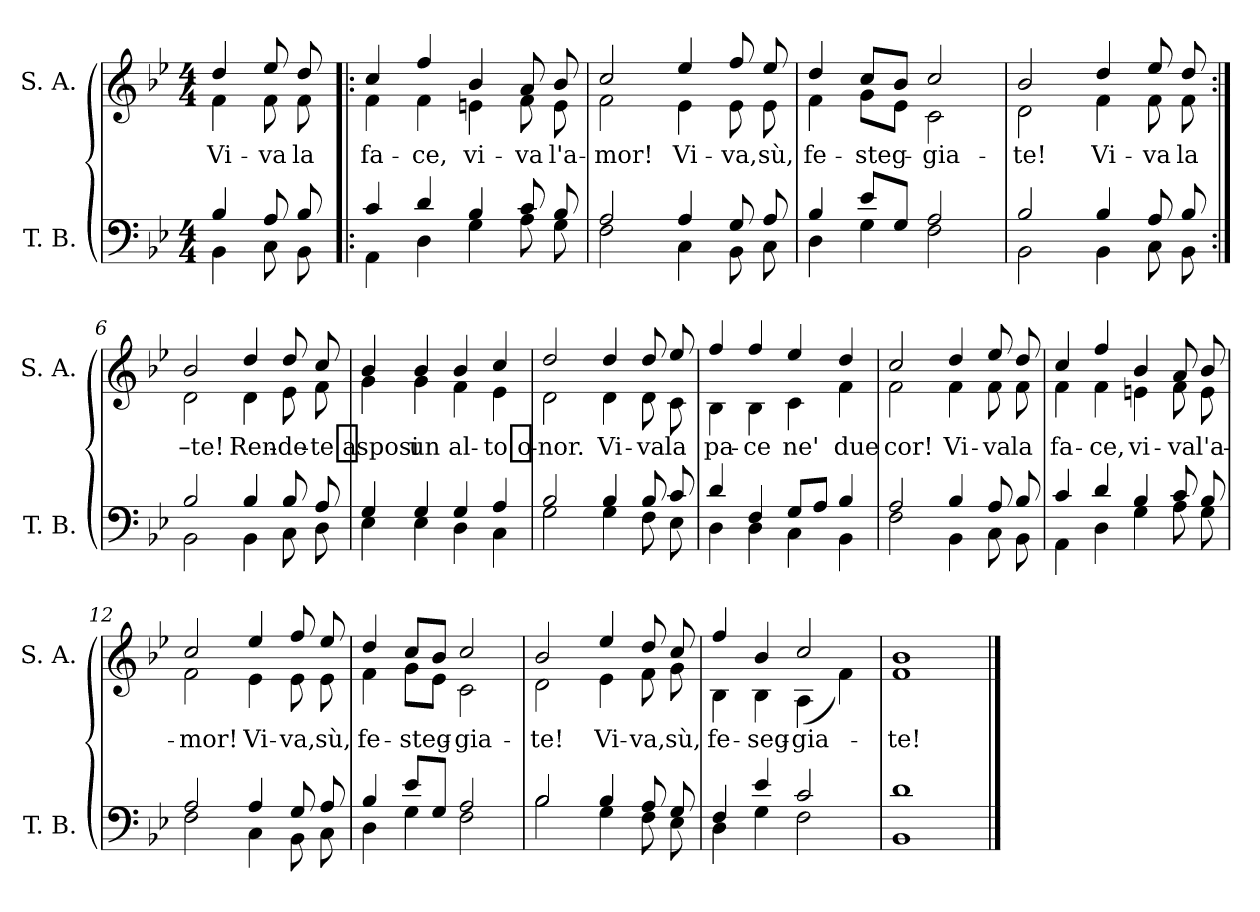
**kern	**kern	**text
*part2	*part1	*part1
*staff2	*staff1	*staff1
*I"T. B.	*I"S. A.	*
*I'T. B.	*I'S. A.	*
*clefF4	*clefG2	*
*k[b-e-]	*k[b-e-]	*
*M4/4	*M4/4	*
*MM120	*MM120	*
=1	=1	=1
*^	*^	*
!	!	!	!	!LO:LY:b
4B-/	4BB-\	4dd/	4f\	Vi-
!	!	!	!	!LO:LY:b
8A/	8C\	8ee-/	8f\	-va
!	!	!	!	!LO:LY:b
8B-/	8BB-\	8dd/	8f\	la
=2!|:	=2!|:	=2!|:	=2!|:	=2!|:
!	!	!	!	!LO:LY:b
4c/	4AA\	4cc/	4f\	fa-
!	!	!	!	!LO:LY:b
4d/	4D\	4ff/	4f\	-ce,
!	!	!	!	!LO:LY:b
4B-/	4G\	4b-/	4en\	vi-
!	!	!	!	!LO:LY:b
8c/	8A\	8a/	8f\	-va
!	!	!	!	!LO:LY:b
8B-/	8G\	8b-/	8e\	l'a-
=3	=3	=3	=3	=3
!	!	!	!	!LO:LY:b
2A/	2F\	2cc/	2f\	-mor!
!	!	!	!	!LO:LY:b
4A/	4C\	4ee-/	4e-\	Vi-
!	!	!	!	!LO:LY:b
8G/	8BB-\	8ff/	8e-\	-va,
!	!	!	!	!LO:LY:b
8A/	8C\	8ee-/	8e-\	sù,
=4	=4	=4	=4	=4
!	!	!	!	!LO:LY:b
4B-/	4D\	4dd/	4f\	fe-
!	!	!	!	!LO:LY:b
8e-/L	4G\	8cc/L	8g\L	-steg-
8G/J	.	8b-/J	8e-\J	.
!	!	!	!	!LO:LY:b
2A/	2F\	2cc/	2c\	-gia-
=5	=5	=5	=5	=5
!	!	!	!	!LO:LY:b
2B-/	2BB-\	2b-/	2d\	-te!
!	!	!	!	!LO:LY:b
4B-/	4BB-\	4dd/	4f\	Vi-
!	!	!	!	!LO:LY:b
8A/	8C\	8ee-/	8f\	-va
!	!	!	!	!LO:LY:b
8B-/	8BB-\	8dd/	8f\	la
=6:|!	=6:|!	=6:|!	=6:|!	=6:|!
!	!	!	!	!LO:LY:b
2B-/	2BB-\	2b-/	2d\	–te!
!	!	!	!	!LO:LY:b
4B-/	4BB-\	4dd/	4d\	Ren-
!	!	!	!	!LO:LY:b
8B-/	8C\	8dd/	8e-\	-de-
!	!	!	!	!LO:LY:b
8A/	8D\	8cc/	8f\	-te a
!!LO:LB:g=z	!!
=7	=7	=7	=7	=7
!	!	!	!	!LO:LY:b
4G/	4E-\	4b-/	4g\	sposi
!	!	!	!	!LO:LY:b
4G/	4E-\	4b-/	4g\	un
!	!	!	!	!LO:LY:b
4G/	4D\	4b-/	4f\	al-
!	!	!	!	!LO:LY:b
4A/	4C\	4cc/	4e-\	-to o-
=8	=8	=8	=8	=8
!	!	!	!	!LO:LY:b
2B-/	2G\	2dd/	2d\	-nor.
!	!	!	!	!LO:LY:b
4B-/	4G\	4dd/	4d\	Vi-
!	!	!	!	!LO:LY:b
8B-/	8F\	8dd/	8d\	-va
!	!	!	!	!LO:LY:b
8c/	8E-\	8ee-/	8c\	la
=9	=9	=9	=9	=9
!	!	!	!	!LO:LY:b
4d/	4D\	4ff/	4B-\	pa-
!	!	!	!	!LO:LY:b
4F/	4D\	4ff/	4B-\	-ce
!	!	!	!	!LO:LY:b
8G/L	4C\	4ee-/	4c\	ne'
8A/J	.	.	.	.
!	!	!	!	!LO:LY:b
4B-/	4BB-\	4dd/	4f\	due
=10	=10	=10	=10	=10
!	!	!	!	!LO:LY:b
2A/	2F\	2cc/	2f\	cor!
!	!	!	!	!LO:LY:b
4B-/	4BB-\	4dd/	4f\	Vi-
!	!	!	!	!LO:LY:b
8A/	8C\	8ee-/	8f\	-va
!	!	!	!	!LO:LY:b
8B-/	8BB-\	8dd/	8f\	la
=11	=11	=11	=11	=11
!	!	!	!	!LO:LY:b
4c/	4AA\	4cc/	4f\	fa-
!	!	!	!	!LO:LY:b
4d/	4D\	4ff/	4f\	-ce,
!	!	!	!	!LO:LY:b
4B-/	4G\	4b-/	4en\	vi-
!	!	!	!	!LO:LY:b
8c/	8A\	8a/	8f\	-va
!	!	!	!	!LO:LY:b
8B-/	8G\	8b-/	8e\	l'a-
=12	=12	=12	=12	=12
!	!	!	!	!LO:LY:b
2A/	2F\	2cc/	2f\	-mor!
!	!	!	!	!LO:LY:b
4A/	4C\	4ee-/	4e-\	Vi-
!	!	!	!	!LO:LY:b
8G/	8BB-\	8ff/	8e-\	-va,
!	!	!	!	!LO:LY:b
8A/	8C\	8ee-/	8e-\	sù,
!!LO:LB:g=z	!!
=13	=13	=13	=13	=13
!	!	!	!	!LO:LY:b
4B-/	4D\	4dd/	4f\	fe-
!	!	!	!	!LO:LY:b
8e-/L	4G\	8cc/L	8g\L	-steg-
8G/J	.	8b-/J	8e-\J	.
!	!	!	!	!LO:LY:b
2A/	2F\	2cc/	2c\	-gia-
=14	=14	=14	=14	=14
!	!	!	!	!LO:LY:b
2B-/	2B-\	2b-/	2d\	-te!
!	!	!	!	!LO:LY:b
4B-/	4G\	4ee-/	4e-\	Vi-
!	!	!	!	!LO:LY:b
8A/	8F\	8dd/	8f\	-va,
!	!	!	!	!LO:LY:b
8G/	8E-\	8cc/	8g\	sù,
=15	=15	=15	=15	=15
!	!	!	!	!LO:LY:b
4F/	4D\	4ff/	4B-\	fe-
!	!	!	!	!LO:LY:b
4e-/	4G\	4b-/	4B-\	-seg-
!	!	!	!	!LO:LY:b
2c/	2F\	2cc/	(>4A\	-gia-
.	.	.	4f\)	.
=16	=16	=16	=16	=16
!	!	!	!	!LO:LY:b
1d	1BB-	1b-	1f	-te!
*v	*v	*	*	*
*	*v	*v	*
==	==	==
*-	*-	*-
